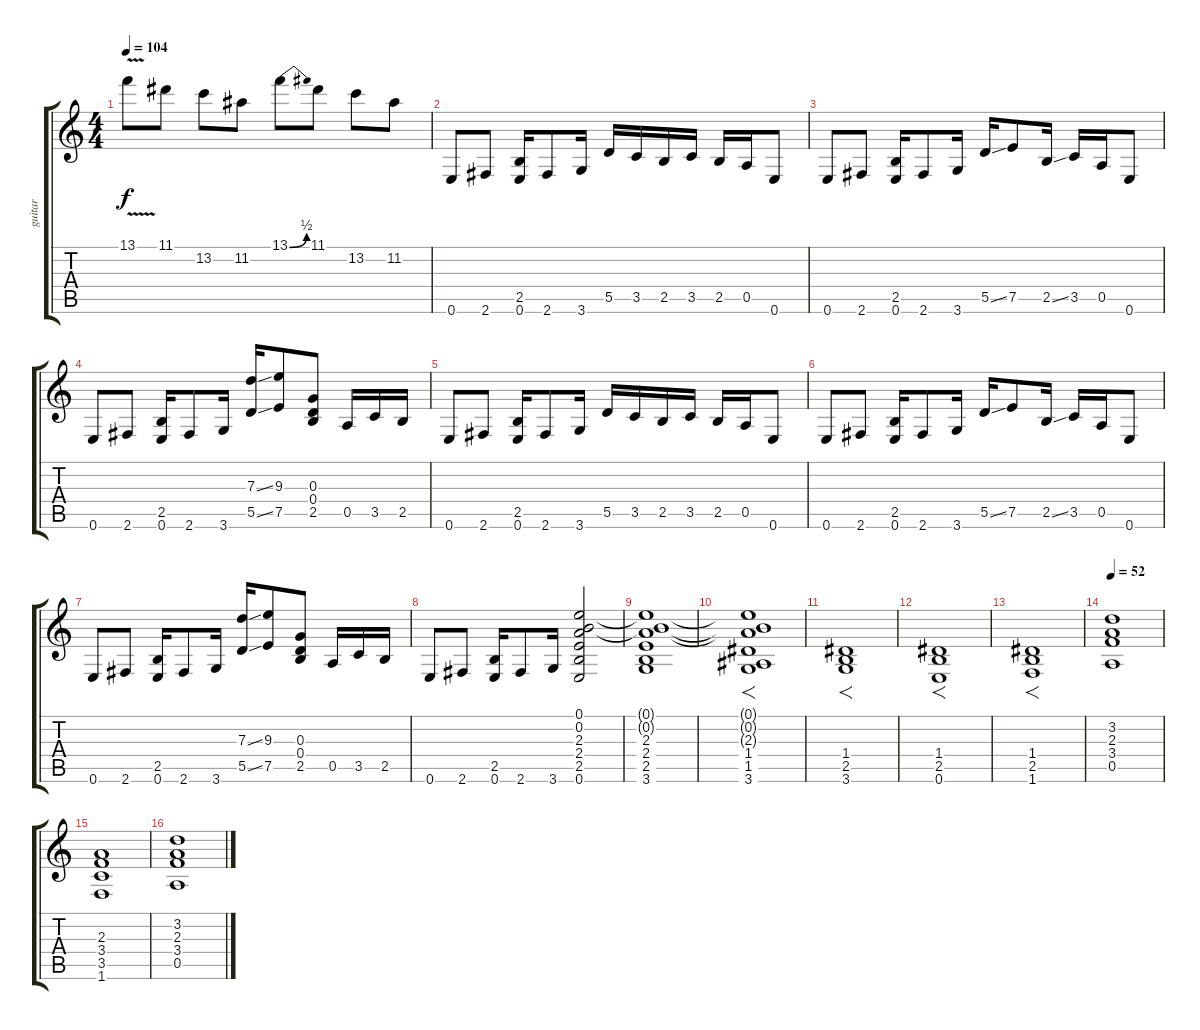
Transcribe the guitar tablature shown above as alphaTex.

\track ("guitar" "guitar") {instrument acousticguitarsteel}
\staff {score tabs}
\tuning (E4 B3 G3 D3 A2 E2) {hide}
\ts (4 4)
\tempo 104
\clef g2
\ks c
13.1{v}.8{dy f} 11.1.8 13.2.8 11.2.8 13.1{be (bend 0 0 60 2)}.8 11.1.8 13.2.8 11.2.8 |
0.6.8 2.6.8 (2.5 0.6).16 2.6.8 3.6.16 5.5.16 3.5.16 2.5.16 3.5.16 2.5.16 0.5.16 0.6.8 |
0.6.8 2.6.8 (2.5 0.6).16 2.6.8 3.6.16 5.5{ss}.16 7.5.8 2.5{ss}.16 3.5.16 0.5.16 0.6.8 |
0.6.8 2.6.8 (2.5 0.6).16 2.6.8 3.6.16 (7.3{ss} 5.5{ss}).16 (9.3 7.5).8 (0.3 0.4 2.5).8 0.5.16 3.5.16 2.5.16 |
0.6.8 2.6.8 (2.5 0.6).16 2.6.8 3.6.16 5.5.16 3.5.16 2.5.16 3.5.16 2.5.16 0.5.16 0.6.8 |
0.6.8 2.6.8 (2.5 0.6).16 2.6.8 3.6.16 5.5{ss}.16 7.5.8 2.5{ss}.16 3.5.16 0.5.16 0.6.8 |
0.6.8 2.6.8 (2.5 0.6).16 2.6.8 3.6.16 (7.3{ss} 5.5{ss}).16 (9.3 7.5).8 (0.3 0.4 2.5).8 0.5.16 3.5.16 2.5.16 |
0.6.8 2.6.8 (2.5 0.6).16 2.6.8 3.6.16 (0.1 0.2 2.3 2.4 2.5 0.6).2 |
(0.1{t} 0.2{t} 2.3 2.4 2.5 3.6).1 |
(0.1{t} 0.2{t} 2.3{t} 1.4 1.5 3.6).1{f} |
(1.4 2.5 3.6).1{f} |
(1.4 2.5 0.6).1{f} |
(1.4 2.5 1.6).1{f} |
\tempo 52
(3.2 2.3 3.4 0.5).1{instrument stringensemble2} |
(2.3 3.4 3.5 1.6).1 |
(3.2 2.3 3.4 0.5).1
